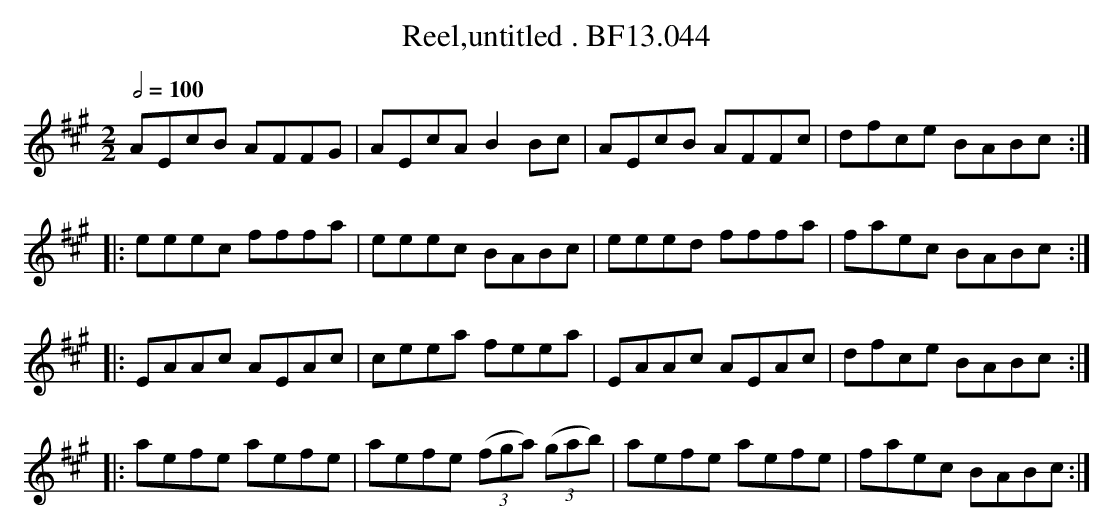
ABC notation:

X:1
T:Reel,untitled . BF13.044
M:2/2
L:1/8
Q:1/2=100
K:A Major
AEcB AFFG| AEcA B2 Bc|AEcB AFFc|dfce BABc:|
|:eeec fffa| eeec BABc|eeed fffa| faec BABc:|
|:EAAc AEAc|ceea feea|EAAc AEAc| dfce BABc:|
|:aefe aefe|aefe ((3fga) ((3gab)| aefe aefe|faec BABc:|
